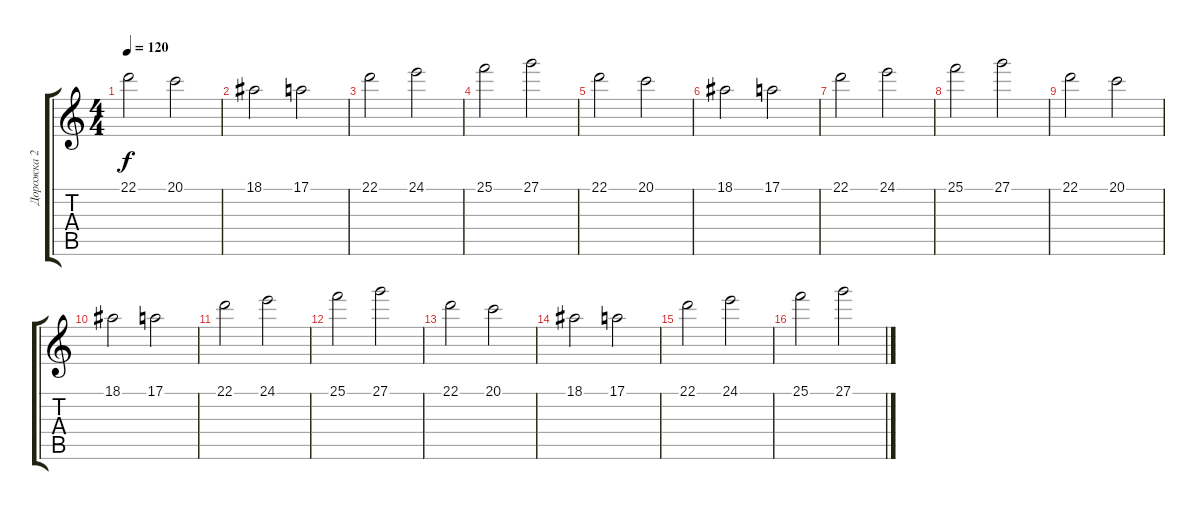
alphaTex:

\track ("Дорожка 2" "Дорожка 2") {instrument stringensemble1}
\staff {score tabs}
\tuning (E4 B3 G3 D3 A2 D2) {hide}
\ts (4 4)
\tempo 120
\clef g2
\ks c
22.1.2{dy f} 20.1.2 |
18.1.2 17.1.2 |
22.1.2 24.1.2 |
25.1.2 27.1.2 |
22.1.2 20.1.2 |
18.1.2 17.1.2 |
22.1.2 24.1.2 |
25.1.2 27.1.2 |
22.1.2 20.1.2 |
18.1.2 17.1.2 |
22.1.2 24.1.2 |
25.1.2 27.1.2 |
22.1.2 20.1.2 |
18.1.2 17.1.2 |
22.1.2 24.1.2 |
25.1.2 27.1.2
